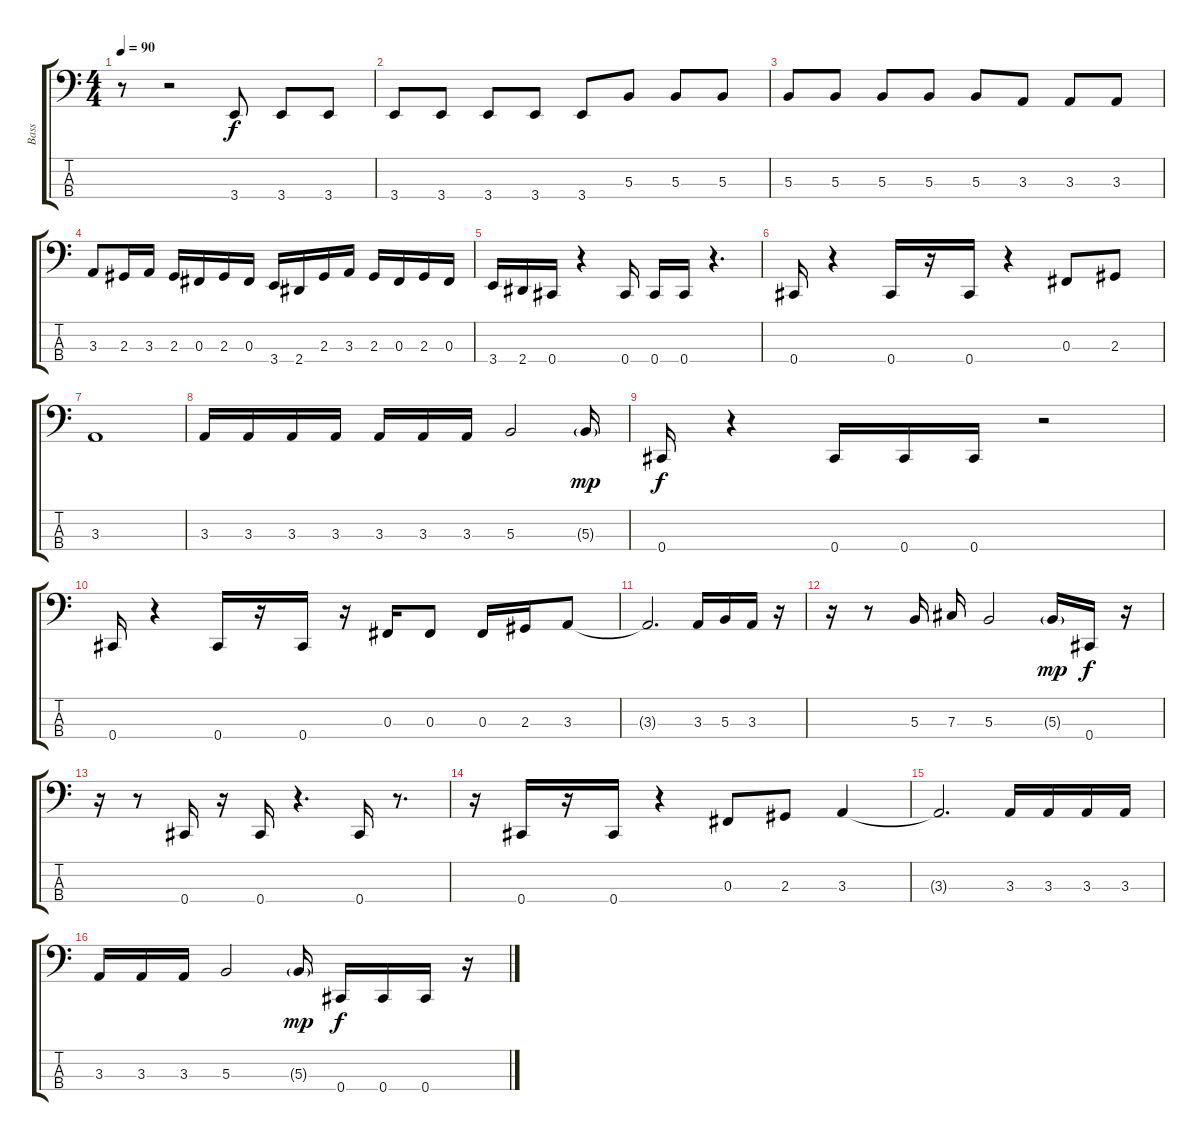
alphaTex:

\track ("Bass" "Bass") {instrument electricbasspick}
\staff {score tabs}
\tuning (E2 B1 Gb1 Db1) {hide}
\ts (4 4)
\tempo 90
\clef f4
\ks c
r.8{dy f} r.2 3.4.8 3.4.8 3.4.8 |
3.4.8 3.4.8 3.4.8 3.4.8 3.4.8 5.3.8 5.3.8 5.3.8 |
5.3.8 5.3.8 5.3.8 5.3.8 5.3.8 3.3.8 3.3.8 3.3.8 |
3.3.8 2.3.16 3.3.16 2.3.16 0.3.16 2.3.16 0.3.16 3.4.16 2.4.16 2.3.16 3.3.16 2.3.16 0.3.16 2.3.16 0.3.16 |
3.4.16 2.4.16 0.4.16 r.4 0.4.16 0.4.16 0.4.16 r.4{d} |
0.4.16 r.4 0.4.16 r.16 0.4.16 r.4 0.3.8 2.3.8 |
3.3.1 |
3.3.16 3.3.16 3.3.16 3.3.16 3.3.16 3.3.16 3.3.16 5.3.2 5.3{g}.16{dy mp} |
0.4.16{dy f} r.4 0.4.16 0.4.16 0.4.16 r.2 |
0.4.16 r.4 0.4.16 r.16 0.4.16 r.16 0.3.16 0.3.8 0.3.16 2.3.16 3.3.8 |
3.3{t}.2{d} 3.3.16 5.3.16 3.3.16 r.16 |
r.16 r.8 5.3.16 7.3.16 5.3.2 5.3{g}.16{dy mp} 0.4.16{dy f} r.16 |
r.16 r.8 0.4.16 r.16 0.4.16 r.4{d} 0.4.16 r.8{d} |
r.16 0.4.16 r.16 0.4.16 r.4 0.3.8 2.3.8 3.3.4 |
3.3{t}.2{d} 3.3.16 3.3.16 3.3.16 3.3.16 |
3.3.16 3.3.16 3.3.16 5.3.2 5.3{g}.16{dy mp} 0.4.16{dy f} 0.4.16 0.4.16 r.16
